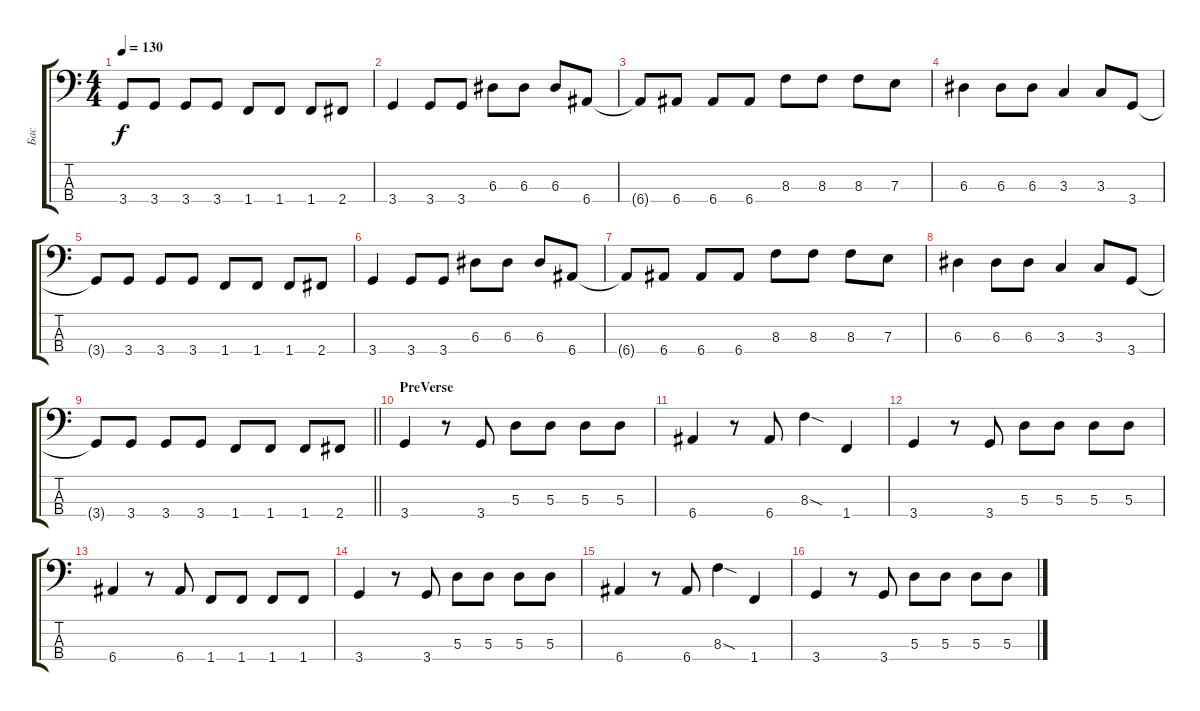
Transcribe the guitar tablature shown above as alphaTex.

\track ("Бас" "Бас") {instrument electricbassfinger}
\staff {score tabs}
\tuning (G2 D2 A1 E1) {hide}
\ts (4 4)
\tempo 130
\clef f4
\ks c
3.4{t}.8{dy f} 3.4.8 3.4.8 3.4.8 1.4.8 1.4.8 1.4.8 2.4.8 |
3.4.4 3.4.8 3.4.8 6.3.8 6.3.8 6.3.8 6.4.8 |
6.4{t}.8 6.4.8 6.4.8 6.4.8 8.3.8 8.3.8 8.3.8 7.3.8 |
6.3.4 6.3.8 6.3.8 3.3.4 3.3.8 3.4.8 |
3.4{t}.8 3.4.8 3.4.8 3.4.8 1.4.8 1.4.8 1.4.8 2.4.8 |
3.4.4 3.4.8 3.4.8 6.3.8 6.3.8 6.3.8 6.4.8 |
6.4{t}.8 6.4.8 6.4.8 6.4.8 8.3.8 8.3.8 8.3.8 7.3.8 |
6.3.4 6.3.8 6.3.8 3.3.4 3.3.8 3.4.8 |
\barLineRight lightlight
3.4{t}.8 3.4.8 3.4.8 3.4.8 1.4.8 1.4.8 1.4.8 2.4.8 |
\section ("" "PreVerse")
3.4.4 r.8 3.4.8 5.3.8 5.3.8 5.3.8 5.3.8 |
6.4.4 r.8 6.4.8 8.3{sod}.4 1.4.4 |
3.4.4 r.8 3.4.8 5.3.8 5.3.8 5.3.8 5.3.8 |
6.4.4 r.8 6.4.8 1.4.8 1.4.8 1.4.8 1.4.8 |
3.4.4 r.8 3.4.8 5.3.8 5.3.8 5.3.8 5.3.8 |
6.4.4 r.8 6.4.8 8.3{sod}.4 1.4.4 |
3.4.4 r.8 3.4.8 5.3.8 5.3.8 5.3.8 5.3.8
